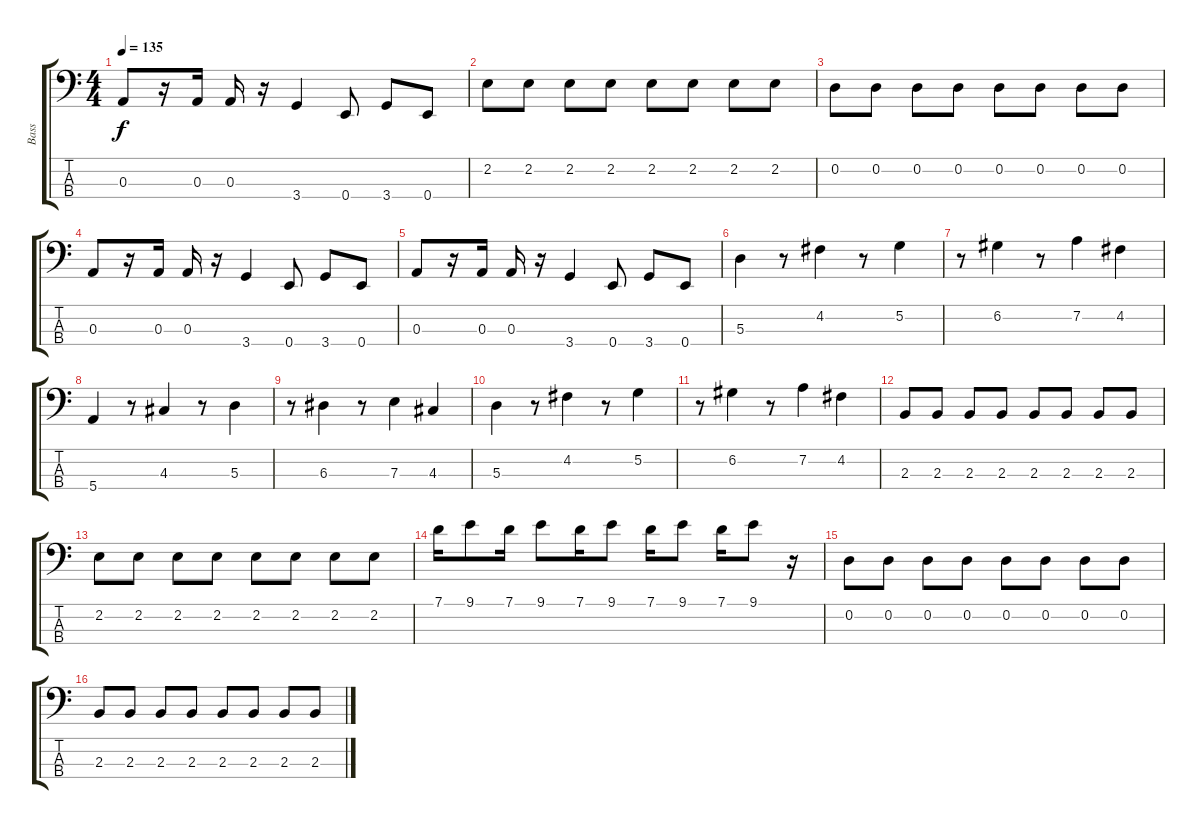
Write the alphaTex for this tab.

\track ("Bass" "Bass") {instrument electricbasspick}
\staff {score tabs}
\tuning (G2 D2 A1 E1) {hide}
\ts (4 4)
\tempo 135
\clef f4
\ks c
0.3.8{dy f} r.16 0.3.16 0.3.16 r.16 3.4.4 0.4.8 3.4.8 0.4.8 |
2.2.8 2.2.8 2.2.8 2.2.8 2.2.8 2.2.8 2.2.8 2.2.8 |
0.2.8 0.2.8 0.2.8 0.2.8 0.2.8 0.2.8 0.2.8 0.2.8 |
0.3.8 r.16 0.3.16 0.3.16 r.16 3.4.4 0.4.8 3.4.8 0.4.8 |
0.3.8 r.16 0.3.16 0.3.16 r.16 3.4.4 0.4.8 3.4.8 0.4.8 |
5.3.4 r.8 4.2.4 r.8 5.2.4 |
r.8 6.2.4 r.8 7.2.4 4.2.4 |
5.4.4 r.8 4.3.4 r.8 5.3.4 |
r.8 6.3.4 r.8 7.3.4 4.3.4 |
5.3.4 r.8 4.2.4 r.8 5.2.4 |
r.8 6.2.4 r.8 7.2.4 4.2.4 |
2.3.8 2.3.8 2.3.8 2.3.8 2.3.8 2.3.8 2.3.8 2.3.8 |
2.2.8 2.2.8 2.2.8 2.2.8 2.2.8 2.2.8 2.2.8 2.2.8 |
7.1.16 9.1.8 7.1.16 9.1.8 7.1.16 9.1.8 7.1.16 9.1.8 7.1.16 9.1.8 r.16 |
0.2.8 0.2.8 0.2.8 0.2.8 0.2.8 0.2.8 0.2.8 0.2.8 |
2.3.8 2.3.8 2.3.8 2.3.8 2.3.8 2.3.8 2.3.8 2.3.8
